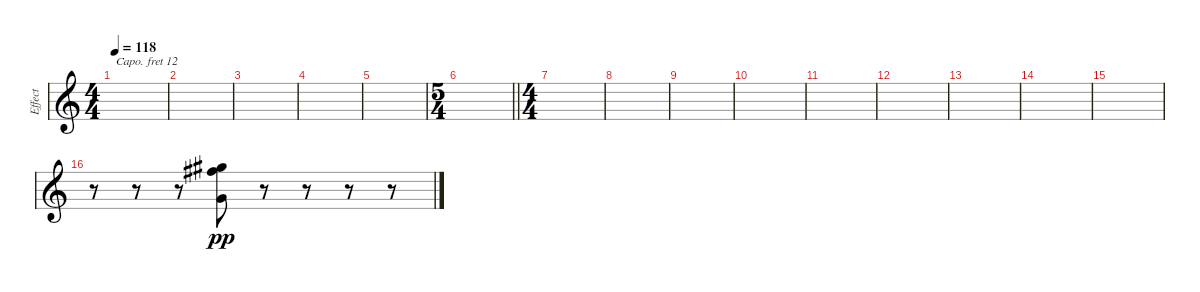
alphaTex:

\track ("Effect" "Effect") {instrument orchestralharp}
\staff {score}
\capo 12
\tuning (E4 B3 G3 D3 A2 E2) {hide}
\ts (4 4)
\tempo 118
\clef g2
\ks c
|
|
|
|
|
\ts (5 4)
\barLineRight lightlight
|
\ts (4 4)
|
|
|
|
|
|
|
|
|
r.8 r.8 r.8 (2.1 9.2 5.4).8{dy pp} r.8 r.8 r.8 r.8
